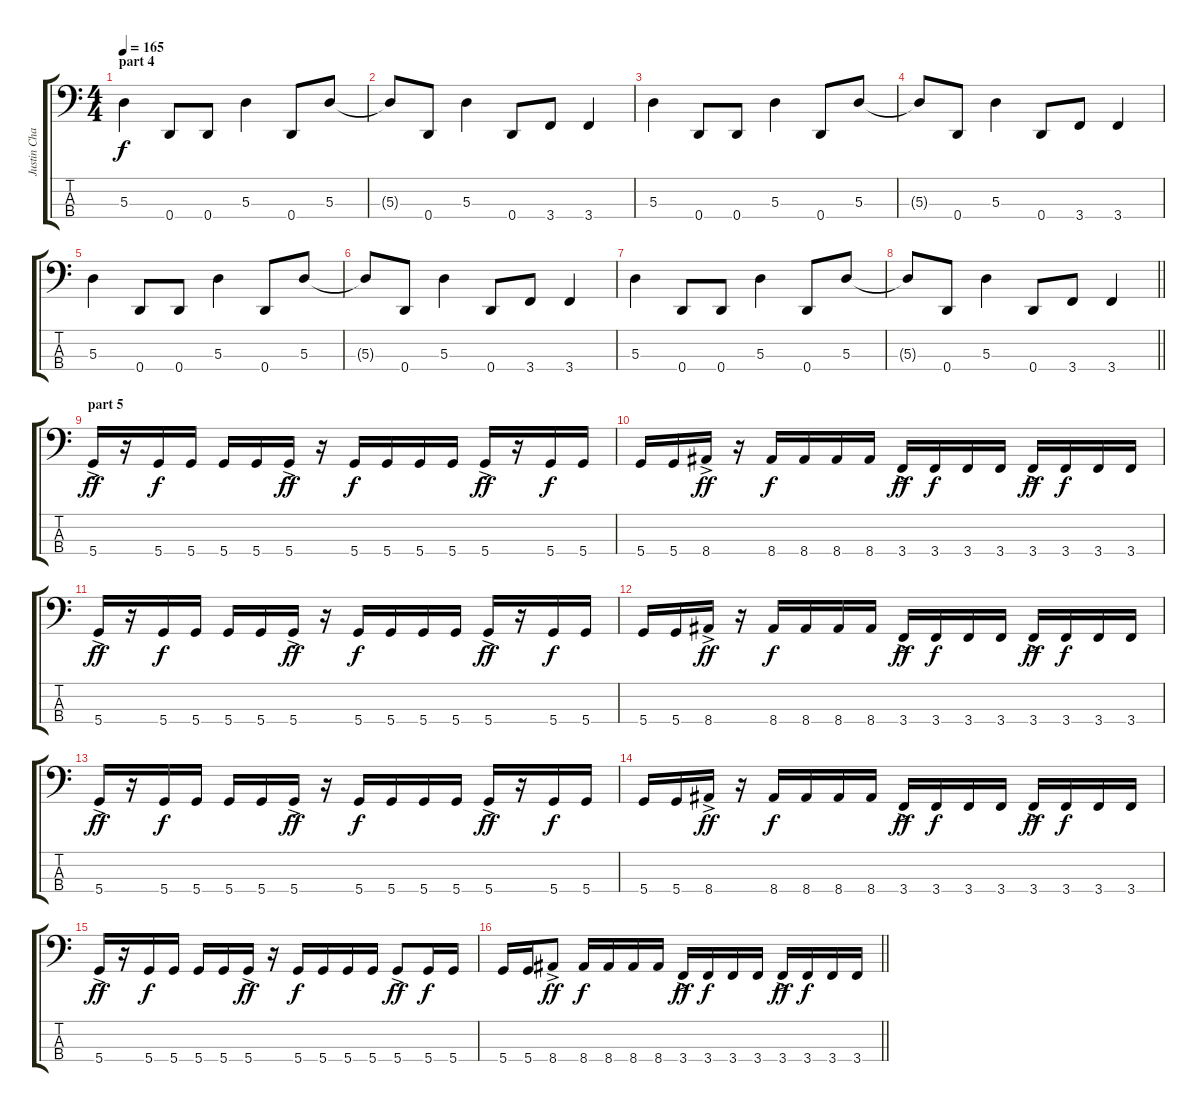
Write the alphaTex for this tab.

\track ("Justin Chancellor / bass guitar" "Justin Cha") {instrument electricbassfinger}
\staff {score tabs}
\tuning (G2 D2 A1 D1) {hide}
\ts (4 4)
\section ("" "part 4")
\tempo 165
\clef f4
\ks c
5.3.4{dy f} 0.4.8 0.4.8 5.3.4 0.4.8 5.3.8 |
5.3{t}.8 0.4.8 5.3.4 0.4.8 3.4.8 3.4.4 |
5.3.4 0.4.8 0.4.8 5.3.4 0.4.8 5.3.8 |
5.3{t}.8 0.4.8 5.3.4 0.4.8 3.4.8 3.4.4 |
5.3.4 0.4.8 0.4.8 5.3.4 0.4.8 5.3.8 |
5.3{t}.8 0.4.8 5.3.4 0.4.8 3.4.8 3.4.4 |
5.3.4 0.4.8 0.4.8 5.3.4 0.4.8 5.3.8 |
\barLineRight lightlight
5.3{t}.8 0.4.8 5.3.4 0.4.8 3.4.8 3.4.4 |
\section ("" "part 5")
5.4{ac}.16{dy ff} r.16 5.4.16{dy f} 5.4.16 5.4.16 5.4.16 5.4{ac}.16{dy ff} r.16 5.4.16{dy f} 5.4.16 5.4.16 5.4.16 5.4{ac}.16{dy ff} r.16 5.4.16{dy f} 5.4.16 |
5.4.16 5.4.16 8.4{ac}.16{dy ff} r.16 8.4.16{dy f} 8.4.16 8.4.16 8.4.16 3.4{ac}.16{dy ff} 3.4.16{dy f} 3.4.16 3.4.16 3.4{ac}.16{dy ff} 3.4.16{dy f} 3.4.16 3.4.16 |
5.4{ac}.16{dy ff} r.16 5.4.16{dy f} 5.4.16 5.4.16 5.4.16 5.4{ac}.16{dy ff} r.16 5.4.16{dy f} 5.4.16 5.4.16 5.4.16 5.4{ac}.16{dy ff} r.16 5.4.16{dy f} 5.4.16 |
5.4.16 5.4.16 8.4{ac}.16{dy ff} r.16 8.4.16{dy f} 8.4.16 8.4.16 8.4.16 3.4{ac}.16{dy ff} 3.4.16{dy f} 3.4.16 3.4.16 3.4{ac}.16{dy ff} 3.4.16{dy f} 3.4.16 3.4.16 |
5.4{ac}.16{dy ff} r.16 5.4.16{dy f} 5.4.16 5.4.16 5.4.16 5.4{ac}.16{dy ff} r.16 5.4.16{dy f} 5.4.16 5.4.16 5.4.16 5.4{ac}.16{dy ff} r.16 5.4.16{dy f} 5.4.16 |
5.4.16 5.4.16 8.4{ac}.16{dy ff} r.16 8.4.16{dy f} 8.4.16 8.4.16 8.4.16 3.4{ac}.16{dy ff} 3.4.16{dy f} 3.4.16 3.4.16 3.4{ac}.16{dy ff} 3.4.16{dy f} 3.4.16 3.4.16 |
5.4{ac}.16{dy ff} r.16 5.4.16{dy f} 5.4.16 5.4.16 5.4.16 5.4{ac}.16{dy ff} r.16 5.4.16{dy f} 5.4.16 5.4.16 5.4.16 5.4{ac}.8{dy ff} 5.4.16{dy f} 5.4.16 |
\barLineRight lightlight
5.4.16 5.4.16 8.4{ac}.8{dy ff} 8.4.16{dy f} 8.4.16 8.4.16 8.4.16 3.4{ac}.16{dy ff} 3.4.16{dy f} 3.4.16 3.4.16 3.4{ac}.16{dy ff} 3.4.16{dy f} 3.4.16 3.4.16
